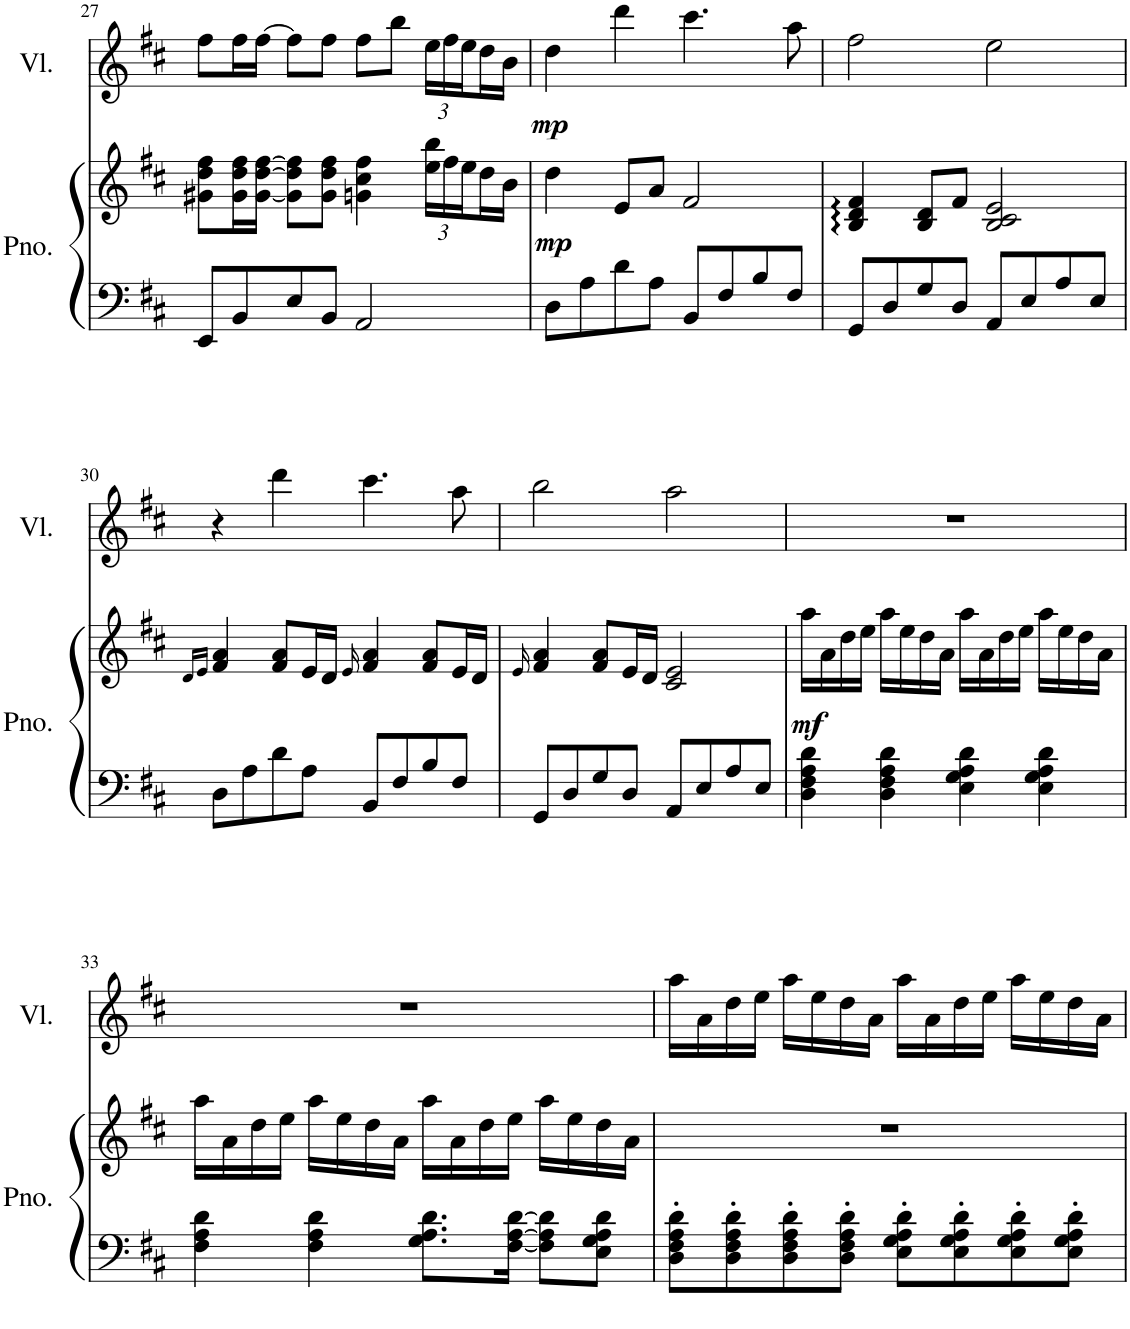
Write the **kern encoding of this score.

**kern	**kern	**dynam	**kern	**dynam
*part2	*part2	*part2	*part1	*part1
*staff3	*staff2	*staff2/3	*staff1	*staff1
*I"Klavier	*	*	*I"Violine	*
*	*	*	*I'Vl.	*
!!LO:PB:g=z
*clefF4	*clefG2	*	*clefG2	*
*k[f#c#]	*k[f#c#]	*	*k[f#c#]	*
*M4/4	*M4/4	*	*M4/4	*
=27	=27	=27	=27	=27
8EE/L	8g#X\ 8dd\ 8ff#\L	.	8ff#\L	.
8BB/	16g#\ 16dd\ 16ff#\L	.	16ff#\L	.
.	[16g#\ [16dd\ [16ff#\JJ	.	[16ff#\JJ	.
8E/	8g#\] 8dd\] 8ff#\]L	.	8ff#\L]	.
8BB/J	8g#\ 8dd\ 8ff#\J	.	8ff#\J	.
2AA/	4gn\ 4cc#\ 4ff#\	.	8ff#\L	.
.	.	.	8bb\J	.
*	*Xbrackettup	*	*Xbrackettup	*
.	24ee\ 24bb\LL	.	24ee\LL	.
.	24ff#\	.	24ff#\	.
.	24ee\	.	24ee\	.
.	16dd\	.	16dd\	.
.	16b\JJ	.	16b\JJ	.
=28	=28	=28	=28	=28
!	!	!LO:DY:b	!	!LO:DY:b
8D\L	4dd\	mp	4dd\	mp
8A\	.	.	.	.
8d\	8e/L	.	4ddd\	.
8A\J	8a/J	.	.	.
8BB/L	2f#/	.	4.ccc#\	.
8F#/	.	.	.	.
8B/	.	.	.	.
8F#/J	.	.	8aa\	.
=29	=29	=29	=29	=29
8GG/L	4B/ 4d/ 4f#/	.	2ff#\	.
8D/	.	.	.	.
8G/	8B/ 8d/L	.	.	.
8D/J	8f#/J	.	.	.
8AA/L	2B/ 2c#/ 2e/	.	2ee\	.
8E/	.	.	.	.
8A/	.	.	.	.
8E/J	.	.	.	.
!!LO:LB:g=z
=30	=30	=30	=30	=30
.	16qd/LL	.	.	.
.	16qe/JJ	.	.	.
8D\L	4f#/ 4a/	.	4r	.
8A\	.	.	.	.
8d\	8f#/ 8a/L	.	4ddd\	.
8A\J	16e/L	.	.	.
.	16d/JJ	.	.	.
.	16qe/	.	.	.
8BB/L	4f#/ 4a/	.	4.ccc#\	.
8F#/	.	.	.	.
8B/	8f#/ 8a/L	.	.	.
8F#/J	16e/L	.	8aa\	.
.	16d/JJ	.	.	.
=31	=31	=31	=31	=31
.	16qe/	.	.	.
8GG/L	4f#/ 4a/	.	2bb\	.
8D/	.	.	.	.
8G/	8f#/ 8a/L	.	.	.
8D/J	16e/L	.	.	.
.	16d/JJ	.	.	.
8AA/L	2c#/ 2e/	.	2aa\	.
8E/	.	.	.	.
8A/	.	.	.	.
8E/J	.	.	.	.
=32	=32	=32	=32	=32
!	!	!LO:DY:b	!	!
4D\ 4F#\ 4A\ 4d\	16aa\LL	mf	1r	.
.	16a\	.	.	.
.	16dd\	.	.	.
.	16ee\JJ	.	.	.
4D\ 4F#\ 4A\ 4d\	16aa\LL	.	.	.
.	16ee\	.	.	.
.	16dd\	.	.	.
.	16a\JJ	.	.	.
4E\ 4G\ 4A\ 4d\	16aa\LL	.	.	.
.	16a\	.	.	.
.	16dd\	.	.	.
.	16ee\JJ	.	.	.
4E\ 4G\ 4A\ 4d\	16aa\LL	.	.	.
.	16ee\	.	.	.
.	16dd\	.	.	.
.	16a\JJ	.	.	.
!!LO:LB:g=z
=33	=33	=33	=33	=33
4F#\ 4A\ 4d\	16aa\LL	.	1r	.
.	16a\	.	.	.
.	16dd\	.	.	.
.	16ee\JJ	.	.	.
4F#\ 4A\ 4d\	16aa\LL	.	.	.
.	16ee\	.	.	.
.	16dd\	.	.	.
.	16a\JJ	.	.	.
8.G\ 8.A\ 8.d\L	16aa\LL	.	.	.
.	16a\	.	.	.
.	16dd\	.	.	.
[16F#\ [16A\ [16d\Jk	16ee\JJ	.	.	.
8F#\] 8A\] 8d\]L	16aa\LL	.	.	.
.	16ee\	.	.	.
8E\ 8G\ 8A\ 8d\J	16dd\	.	.	.
.	16a\JJ	.	.	.
=34	=34	=34	=34	=34
8D\' 8F#\' 8A\' 8d\'L	1r	.	16aa\LL	.
.	.	.	16a\	.
8D\' 8F#\' 8A\' 8d\'	.	.	16dd\	.
.	.	.	16ee\JJ	.
8D\' 8F#\' 8A\' 8d\'	.	.	16aa\LL	.
.	.	.	16ee\	.
8D\' 8F#\' 8A\' 8d\'J	.	.	16dd\	.
.	.	.	16a\JJ	.
8E\' 8G\' 8A\' 8d\'L	.	.	16aa\LL	.
.	.	.	16a\	.
8E\' 8G\' 8A\' 8d\'	.	.	16dd\	.
.	.	.	16ee\JJ	.
8E\' 8G\' 8A\' 8d\'	.	.	16aa\LL	.
.	.	.	16ee\	.
8E\' 8G\' 8A\' 8d\'J	.	.	16dd\	.
.	.	.	16a\JJ	.
=	=	=	=	=
*-	*-	*-	*-	*-
